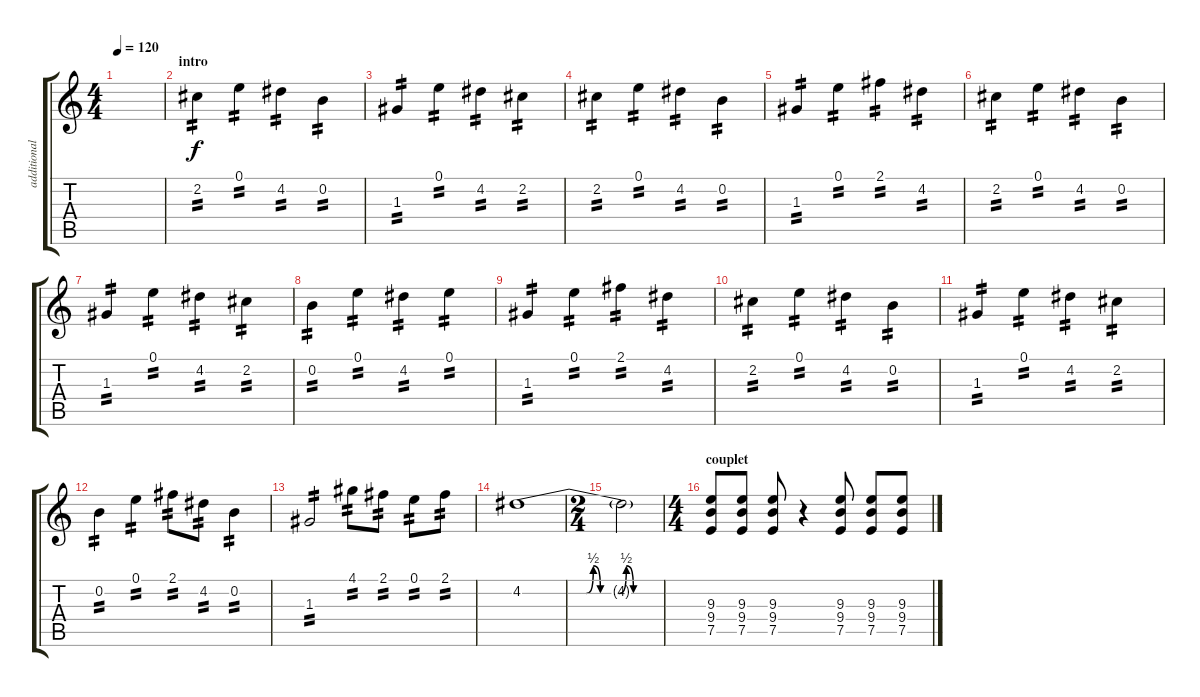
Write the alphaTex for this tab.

\track ("additional guitar" "additional") {instrument distortionguitar}
\staff {score tabs}
\tuning (E4 B3 G3 D3 A2 E2) {hide}
\ts (4 4)
\tempo 120
\clef g2
\ks c
|
\section ("" "intro")
2.2.4{tp 2} 0.1.4{tp 2} 4.2.4{tp 2} 0.2.4{tp 2} |
1.3.4{tp 2} 0.1.4{tp 2} 4.2.4{tp 2} 2.2.4{tp 2} |
2.2.4{tp 2} 0.1.4{tp 2} 4.2.4{tp 2} 0.2.4{tp 2} |
1.3.4{tp 2} 0.1.4{tp 2} 2.1.4{tp 2} 4.2.4{tp 2} |
2.2.4{tp 2} 0.1.4{tp 2} 4.2.4{tp 2} 0.2.4{tp 2} |
1.3.4{tp 2} 0.1.4{tp 2} 4.2.4{tp 2} 2.2.4{tp 2} |
0.2.4{tp 2} 0.1.4{tp 2} 4.2.4{tp 2} 0.1.4{tp 2} |
1.3.4{tp 2} 0.1.4{tp 2} 2.1.4{tp 2} 4.2.4{tp 2} |
2.2.4{tp 2} 0.1.4{tp 2} 4.2.4{tp 2} 0.2.4{tp 2} |
1.3.4{tp 2} 0.1.4{tp 2} 4.2.4{tp 2} 2.2.4{tp 2} |
0.2.4{tp 2} 0.1.4{tp 2} 2.1.8{tp 2} 4.2.8{tp 2} 0.2.4{tp 2} |
1.3.2{tp 2} 4.1.8{tp 2} 2.1.8{tp 2} 0.1.8{tp 2} 2.1.8{tp 2} |
4.2{be (custom 0 0 20 0 27 0 30 2 33 0 41 0 44 2 47 0 53 0 60 0)}.1 |
\ts (2 4)
4.2{t}.2 |
\ts (4 4)
\section ("" "couplet")
(9.3 9.4 7.5).8 (9.3 9.4 7.5).8 (9.3 9.4 7.5).8 r.4 (9.3 9.4 7.5).8 (9.3 9.4 7.5).8 (9.3 9.4 7.5).8
